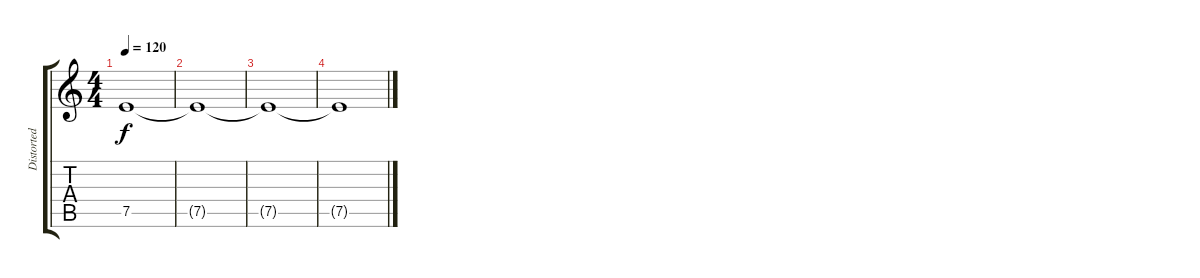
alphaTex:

\track ("Distorted Rhythm" "Distorted ") {instrument distortionguitar}
\staff {score tabs}
\tuning (E4 B3 G3 D3 A2 E2) {hide}
\ts (4 4)
\tempo 120
\clef g2
\ks c
7.5.1{dy f volume 0} |
7.5{t}.1 |
7.5{t}.1 |
7.5{t}.1
